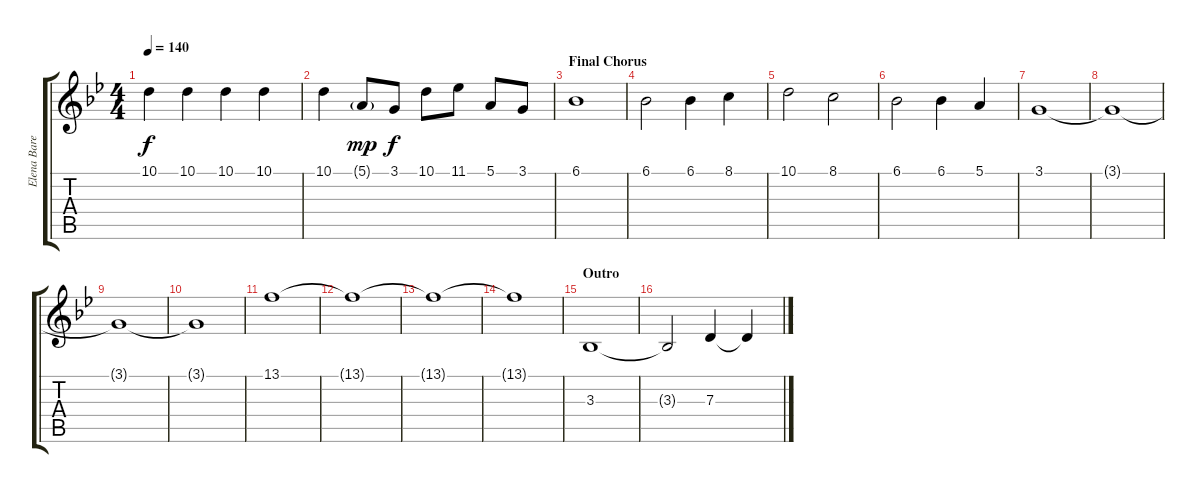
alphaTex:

\track ("Elena Barere - 1st Violin" "Elena Bare") {instrument stringensemble1}
\staff {score tabs}
\tuning (E4 B3 G3 D3 A2 E2) {hide}
\ts (4 4)
\tempo 140
\clef g2
\ks bb
10.1.4{dy f} 10.1.4 10.1.4 10.1.4 |
10.1.4 5.1{g}.8{dy mp} 3.1.8{dy f} 10.1.8 11.1.8 5.1.8 3.1.8 |
\section ("" "Final Chorus")
6.1.1 |
6.1.2 6.1.4 8.1.4 |
10.1.2 8.1.2 |
6.1.2 6.1.4 5.1.4 |
3.1.1{volume 0} |
3.1{t}.1 |
3.1{t}.1 |
3.1{t}.1 |
13.1.1{volume 7} |
13.1{t}.1 |
13.1{t}.1{volume 3} |
13.1{t}.1 |
\section ("" "Outro")
3.3.1{volume 8} |
3.3{t}.2 7.3.4 7.3{t}.4
